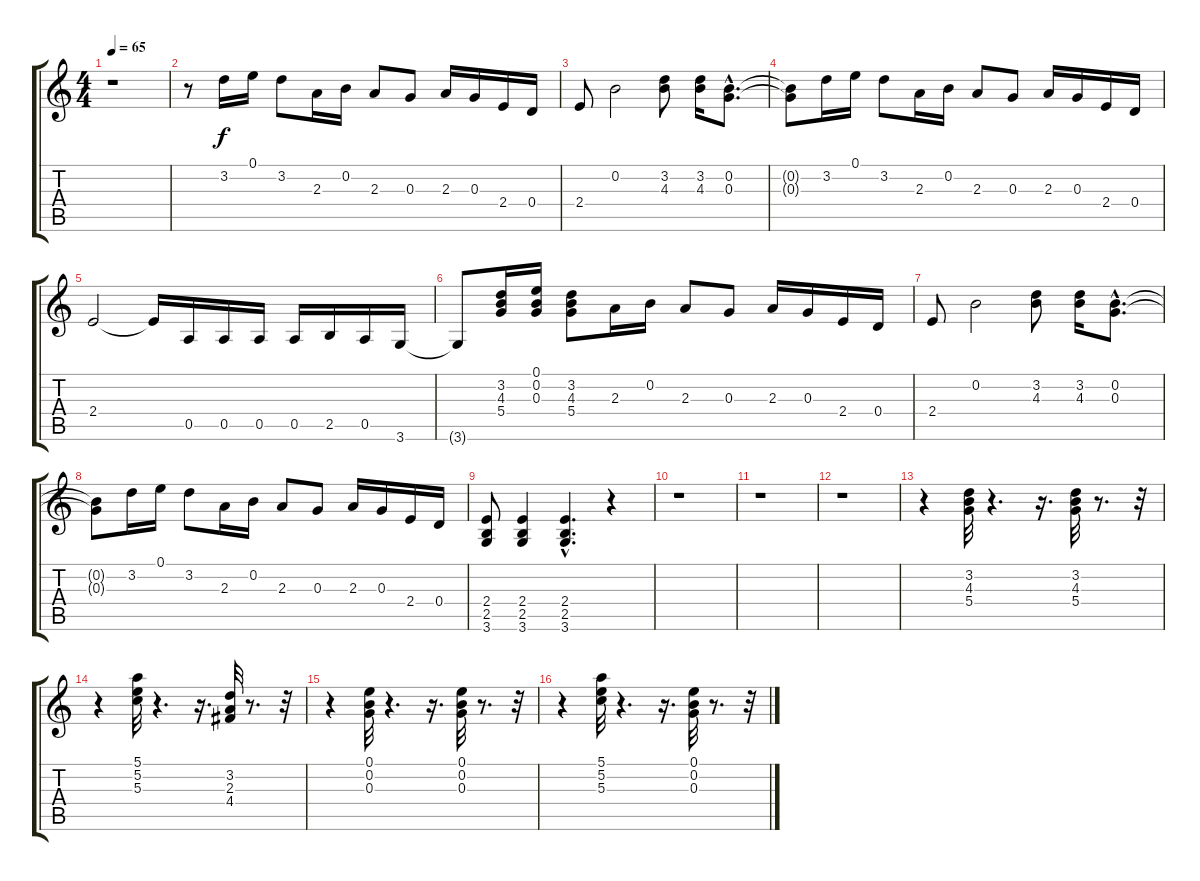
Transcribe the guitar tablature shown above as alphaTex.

\track "" {instrument overdrivenguitar}
\staff {score tabs}
\tuning (E4 B3 G3 D3 A2 E2) {hide}
\ts (4 4)
\tempo 65
\clef g2
\ks c
r.1{dy f instrument overdrivenguitar} |
r.8 3.2.16 0.1.16 3.2.8 2.3.16 0.2.16 2.3.8 0.3.8 2.3.16 0.3.16 2.4.16 0.4.16 |
2.4.8 0.2.2 (3.2 4.3).8 (3.2 4.3).16 (0.2{hac} 0.3{hac}).8{d} |
(0.2{t} 0.3{t}).8 3.2.16 0.1.16 3.2.8 2.3.16 0.2.16 2.3.8 0.3.8 2.3.16 0.3.16 2.4.16 0.4.16 |
2.4.2 2.4{t}.16 0.5.16 0.5.16 0.5.16 0.5.16 2.5.16 0.5.16 3.6.16 |
3.6{t}.8 (3.2 4.3 5.4).16 (0.1 0.2 0.3).16 (3.2 4.3 5.4).8 2.3.16 0.2.16 2.3.8 0.3.8 2.3.16 0.3.16 2.4.16 0.4.16 |
2.4.8 0.2.2 (3.2 4.3).8 (3.2 4.3).16 (0.2{hac} 0.3{hac}).8{d} |
(0.2{t} 0.3{t}).8 3.2.16 0.1.16 3.2.8 2.3.16 0.2.16 2.3.8 0.3.8 2.3.16 0.3.16 2.4.16 0.4.16 |
(2.4 2.5 3.6).8 (2.4 2.5 3.6).4 (2.4{hac} 2.5{hac} 3.6{hac}).4{d} r.4 |
r.1 |
r.1 |
r.1 |
r.4 (3.2 4.3 5.4).32 r.4{d} r.16{d} (3.2 4.3 5.4).32 r.8{d} r.32 |
r.4 (5.1 5.2 5.3).32 r.4{d} r.16{d} (3.2 2.3 4.4).32 r.8{d} r.32 |
r.4 (0.1 0.2 0.3).32 r.4{d} r.16{d} (0.1 0.2 0.3).32 r.8{d} r.32 |
r.4 (5.1 5.2 5.3).32 r.4{d} r.16{d} (0.1 0.2 0.3).32 r.8{d} r.32
